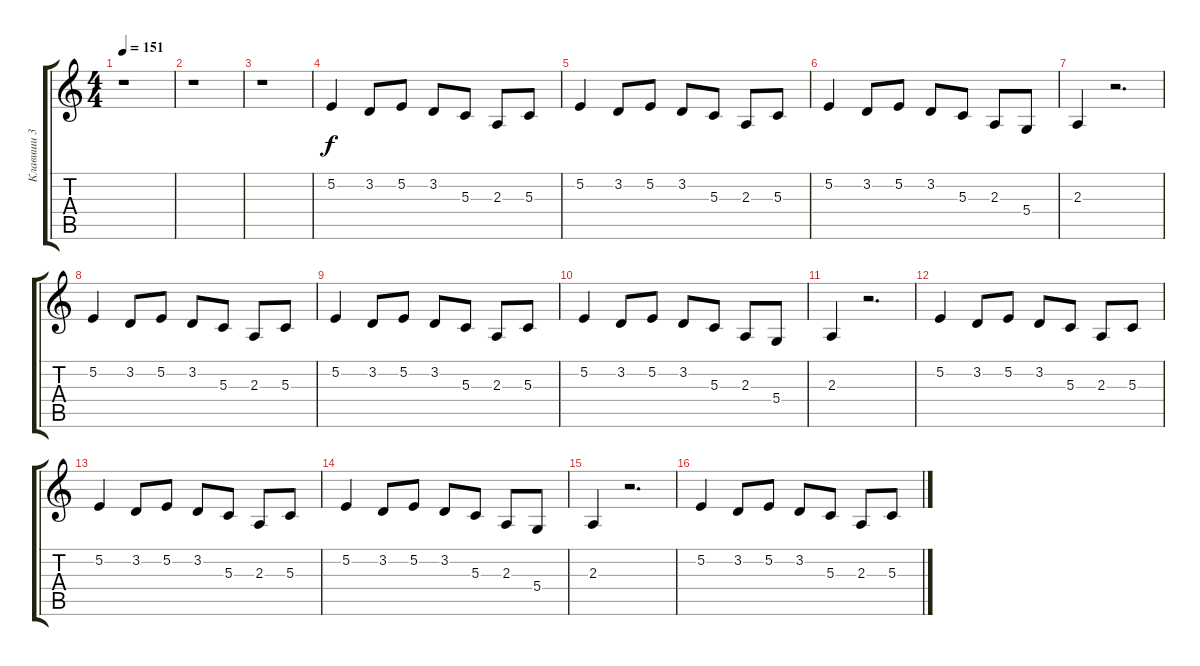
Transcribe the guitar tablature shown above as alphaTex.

\track ("Клавиши 3" "Клавиши 3") {instrument harpsichord}
\staff {score tabs}
\tuning (E4 B3 G3 D3 A2 E2) {hide}
\ts (4 4)
\tempo 151
\clef g2
\ks c
r.1{dy f} |
r.1 |
r.1 |
5.2.4 3.2.8 5.2.8 3.2.8 5.3.8 2.3.8 5.3.8 |
5.2.4 3.2.8 5.2.8 3.2.8 5.3.8 2.3.8 5.3.8 |
5.2.4 3.2.8 5.2.8 3.2.8 5.3.8 2.3.8 5.4.8 |
2.3.4 r.2{d} |
5.2.4 3.2.8 5.2.8 3.2.8 5.3.8 2.3.8 5.3.8 |
5.2.4 3.2.8 5.2.8 3.2.8 5.3.8 2.3.8 5.3.8 |
5.2.4 3.2.8 5.2.8 3.2.8 5.3.8 2.3.8 5.4.8 |
2.3.4 r.2{d} |
5.2.4 3.2.8 5.2.8 3.2.8 5.3.8 2.3.8 5.3.8 |
5.2.4 3.2.8 5.2.8 3.2.8 5.3.8 2.3.8 5.3.8 |
5.2.4 3.2.8 5.2.8 3.2.8 5.3.8 2.3.8 5.4.8 |
2.3.4 r.2{d} |
5.2.4 3.2.8 5.2.8 3.2.8 5.3.8 2.3.8 5.3.8
